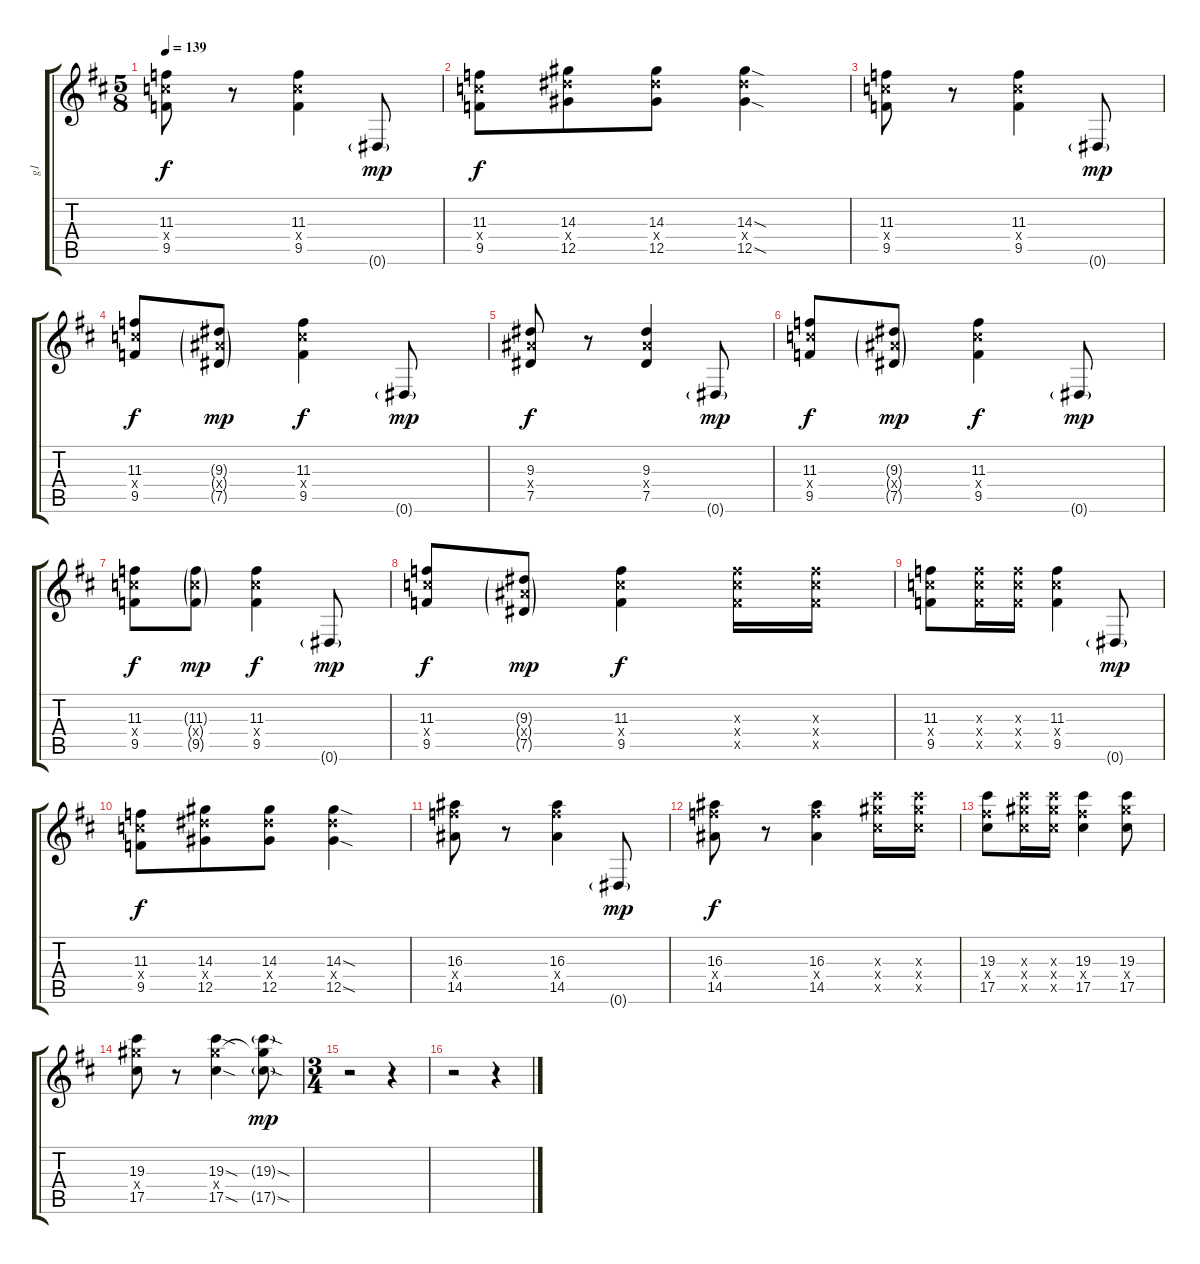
\track ("g1" "g1") {instrument distortionguitar}
\staff {score tabs}
\tuning (Eb4 Bb3 Gb3 Db3 Ab2 Eb2) {hide}
\ts (5 8)
\tempo 139
\clef g2
\ks d
(11.3 11.4{x} 9.5).8{dy f} r.8 (11.3 11.4{x} 9.5).4 0.6{g}.8{dy mp} |
(11.3 11.4{x} 9.5).8{dy f} (14.3 14.4{x} 12.5).8 (14.3 14.4{x} 12.5).8 (14.3{sod} 14.4{x} 12.5{sod}).4 |
(11.3 11.4{x} 9.5).8 r.8 (11.3 11.4{x} 9.5).4 0.6{g}.8{dy mp} |
(11.3 11.4{x} 9.5).8{dy f} (9.3{g} 9.4{g x} 7.5{g}).8{dy mp} (11.3 11.4{x} 9.5).4{dy f} 0.6{g}.8{dy mp} |
(9.3 9.4{x} 7.5).8{dy f} r.8 (9.3 9.4{x} 7.5).4 0.6{g}.8{dy mp} |
(11.3 11.4{x} 9.5).8{dy f} (9.3{g} 9.4{g x} 7.5{g}).8{dy mp} (11.3 11.4{x} 9.5).4{dy f} 0.6{g}.8{dy mp} |
(11.3 11.4{x} 9.5).8{dy f} (11.3{g} 11.4{g x} 9.5{g}).8{dy mp} (11.3 11.4{x} 9.5).4{dy f} 0.6{g}.8{dy mp} |
(11.3 11.4{x} 9.5).8{dy f} (9.3{g} 9.4{g x} 7.5{g}).8{dy mp} (11.3 11.4{x} 9.5).4{dy f} (11.3{x} 11.4{x} 9.5{x}).16 (11.3{x} 11.4{x} 9.5{x}).16 |
(11.3 11.4{x} 9.5).8 (11.3{x} 11.4{x} 9.5{x}).16 (11.3{x} 11.4{x} 9.5{x}).16 (11.3 11.4{x} 9.5).4 0.6{g}.8{dy mp} |
(11.3 11.4{x} 9.5).8{dy f} (14.3 14.4{x} 12.5).8 (14.3 14.4{x} 12.5).8 (14.3{sod} 14.4{x} 12.5{sod}).4 |
(16.3 16.4{x} 14.5).8 r.8 (16.3 16.4{x} 14.5).4 0.6{g}.8{dy mp} |
(16.3 16.4{x} 14.5).8{dy f} r.8 (16.3 16.4{x} 14.5).4 (19.3{x} 19.4{x} 17.5{x}).16 (19.3{x} 19.4{x} 17.5{x}).16 |
(19.3 17.4{x} 17.5).8 (19.3{x} 19.4{x} 17.5{x}).16 (19.3{x} 19.4{x} 17.5{x}).16 (19.3 17.4{x} 17.5).4 (19.3 19.4{x} 17.5).8 |
(19.3 19.4{x} 17.5).8 r.8 (19.3{sod} 19.4{x} 17.5{sod}).4 (19.3{sod g} 19.4{t} 17.5{sod g}).8{dy mp} |
\ts (3 4)
r.2 r.4 |
r.2 r.4
